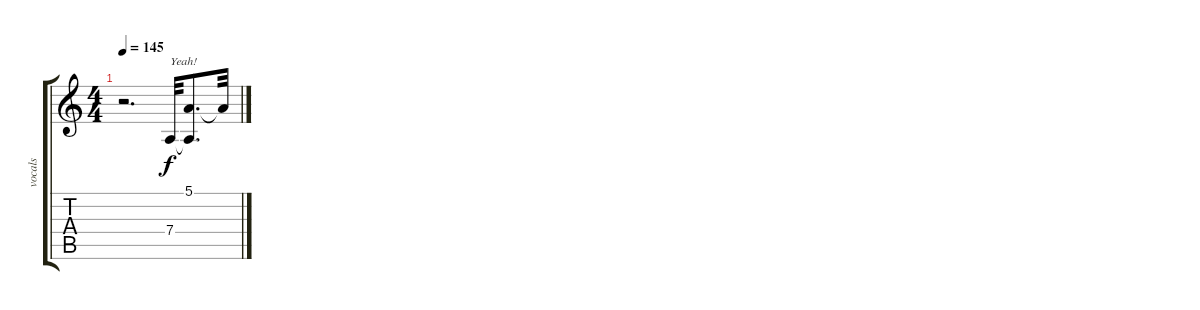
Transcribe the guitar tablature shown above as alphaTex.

\track ("vocals" "vocals") {instrument lead1square}
\staff {score tabs}
\tuning (E4 B3 G3 D3 A2 E2) {hide}
\ts (4 4)
\tempo 145
\clef g2
\ks c
r.2{d dy f} 7.4.32{txt "Yeah!"} (5.1 7.4{t}).8{d} 5.1{t}.32
